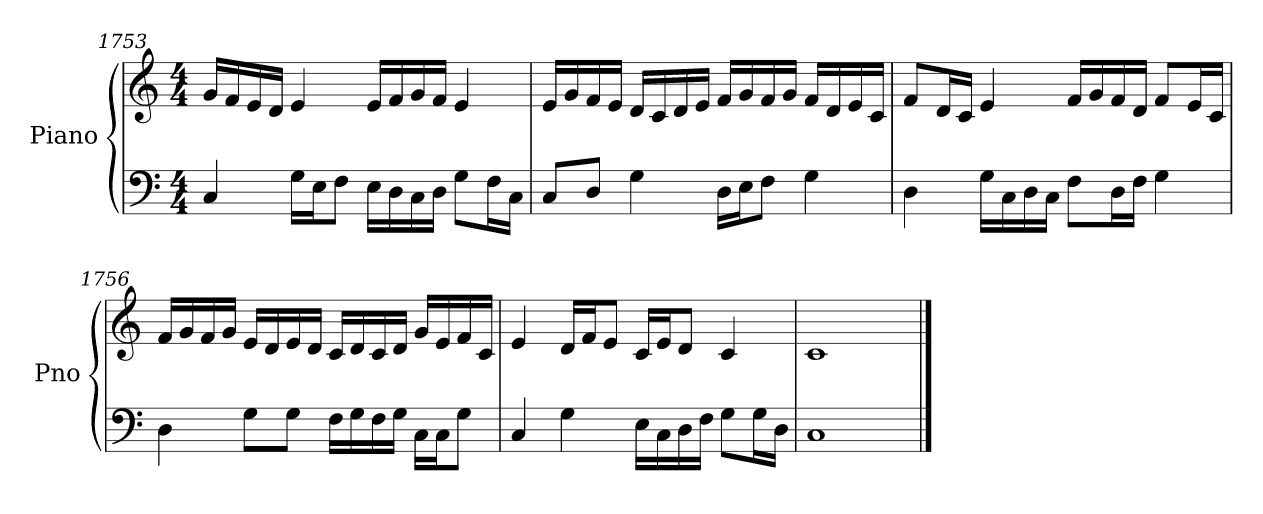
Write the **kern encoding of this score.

**kern	**kern
*part1	*part1
*staff2	*staff1
*I"Piano	*
*I'Pno	*
!!LO:PB:g=z
*clefF4	*clefG2
*k[]	*k[]
*M4/4	*M4/4
=1753	=1753
4C/	16g/LL
.	16f/
.	16e/
.	16d/JJ
16G\LL	4e/
16E\J	.
8F\J	.
16E\LL	16e/LL
16D\	16f/
16C\	16g/
16D\JJ	16f/JJ
8G\L	4e/
16F\L	.
16C\JJ	.
=1754	=1754
8C/L	16e/LL
.	16g/
8D/J	16f/
.	16e/JJ
4G\	16d/LL
.	16c/
.	16d/
.	16e/JJ
16D\LL	16f/LL
16E\J	16g/
8F\J	16f/
.	16g/JJ
4G\	16f/LL
.	16d/
.	16e/
.	16c/JJ
=1755	=1755
4D\	8f/L
.	16d/L
.	16c/JJ
16G\LL	4e/
16C\	.
16D\	.
16C\JJ	.
8F\L	16f/LL
.	16g/
16D\L	16f/
16F\JJ	16d/JJ
4G\	8f/L
.	16e/L
.	16c/JJ
!!LO:LB:g=z
=1756	=1756
4D\	16f/LL
.	16g/
.	16f/
.	16g/JJ
8G\L	16e/LL
.	16d/
8G\J	16e/
.	16d/JJ
16F\LL	16c/LL
16G\	16d/
16F\	16c/
16G\JJ	16d/JJ
16C\LL	16g/LL
16C\J	16e/
8G\J	16f/
.	16c/JJ
=1757	=1757
4C/	4e/
4G\	16d/LL
.	16f/J
.	8e/J
16E\LL	16c/LL
16C\	16e/J
16D\	8d/J
16F\JJ	.
8G\L	4c/
16G\L	.
16D\JJ	.
=1758	=1758
1C	1c
==	==
*-	*-
